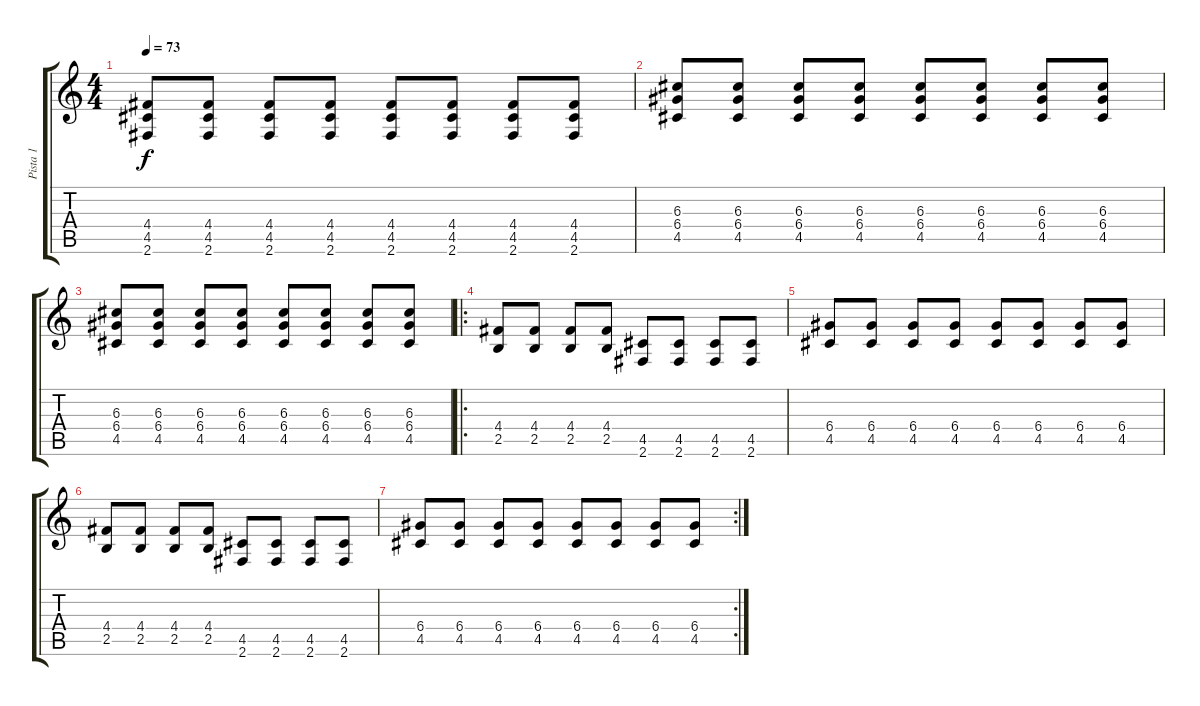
\track ("Pista 1" "Pista 1") {instrument electricguitarclean}
\staff {score tabs}
\tuning (E4 B3 G3 D3 A2 E2) {hide}
\ts (4 4)
\tempo 73
\clef g2
\ks c
(4.4 4.5 2.6).8{dy f} (4.4 4.5 2.6).8 (4.4 4.5 2.6).8 (4.4 4.5 2.6).8 (4.4 4.5 2.6).8 (4.4 4.5 2.6).8 (4.4 4.5 2.6).8 (4.4 4.5 2.6).8 |
(6.3 6.4 4.5).8 (6.3 6.4 4.5).8 (6.3 6.4 4.5).8 (6.3 6.4 4.5).8 (6.3 6.4 4.5).8 (6.3 6.4 4.5).8 (6.3 6.4 4.5).8 (6.3 6.4 4.5).8 |
(6.3 6.4 4.5).8 (6.3 6.4 4.5).8 (6.3 6.4 4.5).8 (6.3 6.4 4.5).8 (6.3 6.4 4.5).8 (6.3 6.4 4.5).8 (6.3 6.4 4.5).8 (6.3 6.4 4.5).8 |
\ro
(4.4 2.5).8 (4.4 2.5).8 (4.4 2.5).8 (4.4 2.5).8 (4.5 2.6).8 (4.5 2.6).8 (4.5 2.6).8 (4.5 2.6).8 |
(6.4 4.5).8 (6.4 4.5).8 (6.4 4.5).8 (6.4 4.5).8 (6.4 4.5).8 (6.4 4.5).8 (6.4 4.5).8 (6.4 4.5).8 |
(4.4 2.5).8 (4.4 2.5).8 (4.4 2.5).8 (4.4 2.5).8 (4.5 2.6).8 (4.5 2.6).8 (4.5 2.6).8 (4.5 2.6).8 |
\rc 2
(6.4 4.5).8 (6.4 4.5).8 (6.4 4.5).8 (6.4 4.5).8 (6.4 4.5).8 (6.4 4.5).8 (6.4 4.5).8 (6.4 4.5).8
